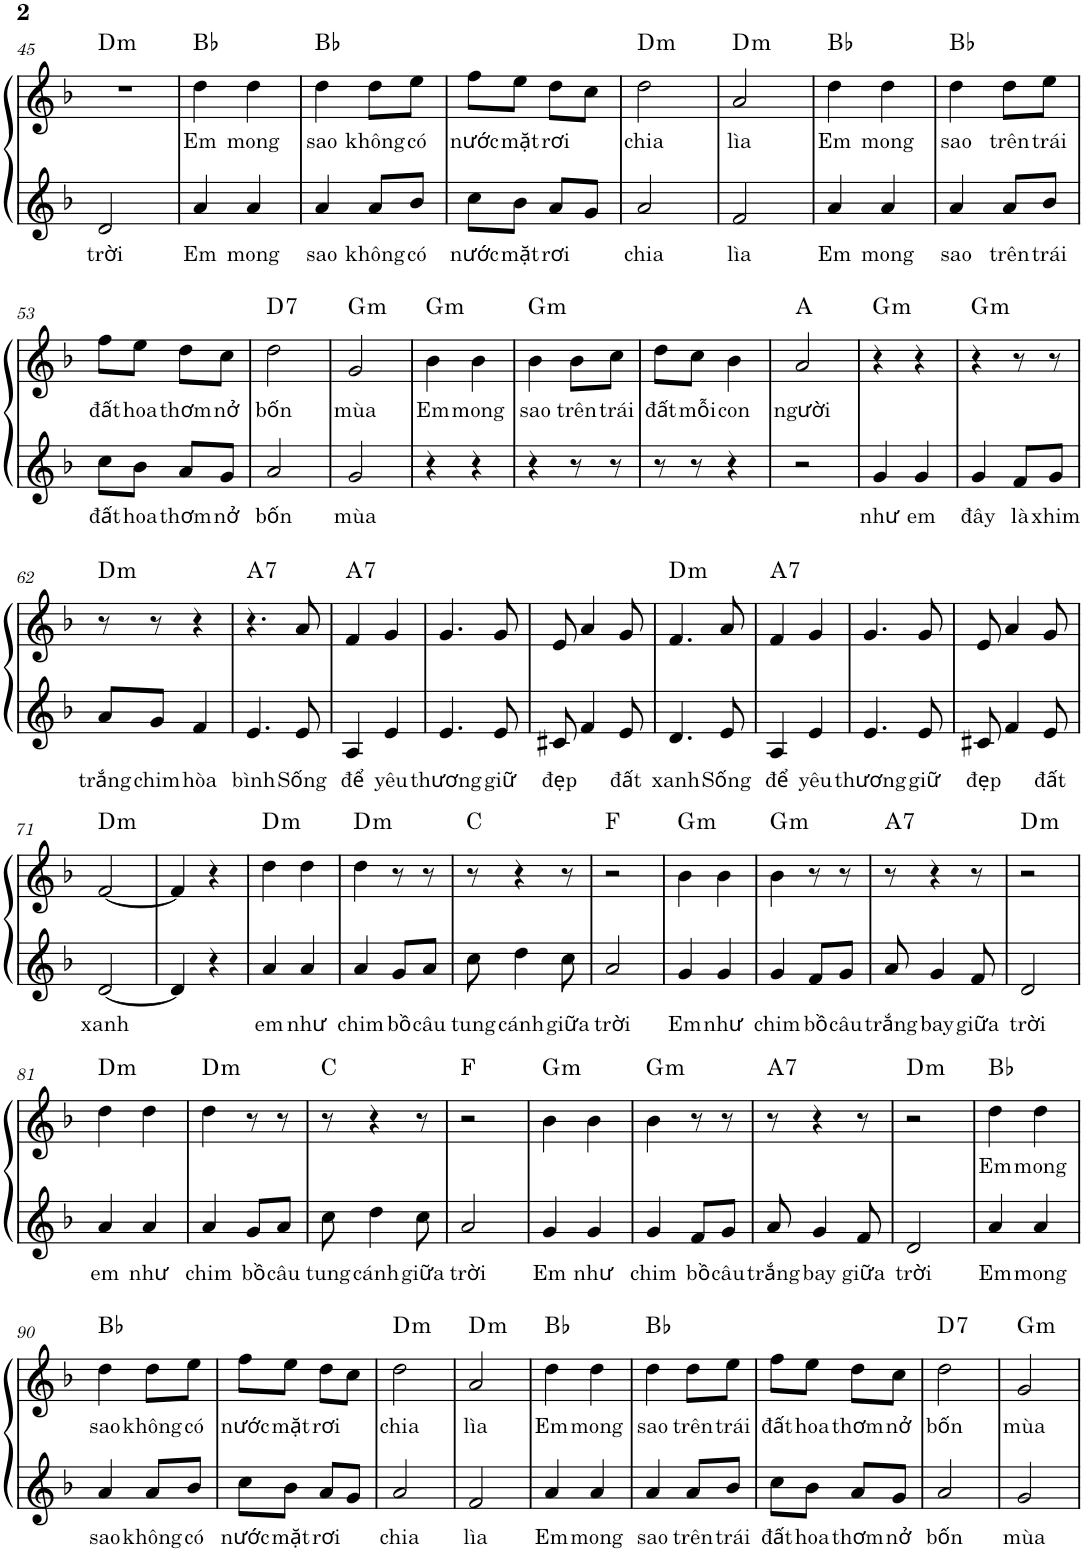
**kern	**text	**kern	**text	**harte
*part1	*part1	*part1	*part1	*part1
*staff2	*staff2	*staff1	*staff1	*
*I"Piano	*	*	*	*
*I'Pno.	*	*	*	*
!!LO:PB:g=z
*clefG2	*	*clefG2	*	*
*k[b-]	*	*k[b-]	*	*
*M2/4	*	*M2/4	*	*
=45	=45	=45	=45	=45
!	!LO:LY:b	!	!	!LO:H:kt=m
2d/	trời	2r	.	D:min
=46	=46	=46	=46	=46
!	!LO:LY:b	!	!LO:LY:b	!
4a/	Em	4dd\	Em	Bb:maj
!	!LO:LY:b	!	!LO:LY:b	!
4a/	mong	4dd\	mong	.
=47	=47	=47	=47	=47
!	!LO:LY:b	!	!LO:LY:b	!
4a/	sao	4dd\	sao	Bb:maj
!	!LO:LY:b	!	!LO:LY:b	!
8a/L	không	8dd\L	không	.
!	!LO:LY:b	!	!LO:LY:b	!
8b-/J	có	8ee\J	có	.
=48	=48	=48	=48	=48
!	!LO:LY:b	!	!LO:LY:b	!
8cc\L	nước	8ff\L	nước	.
!	!LO:LY:b	!	!LO:LY:b	!
8b-\J	mặt	8ee\J	mặt	.
!	!LO:LY:b	!	!LO:LY:b	!
8a/L	rơi	8dd\L	rơi	.
8g/J	.	8cc\J	.	.
=49	=49	=49	=49	=49
!	!LO:LY:b	!	!LO:LY:b	!LO:H:kt=m
2a/	chia	2dd\	chia	D:min
=50	=50	=50	=50	=50
!	!LO:LY:b	!	!LO:LY:b	!LO:H:kt=m
2f/	lìa	2a/	lìa	D:min
=51	=51	=51	=51	=51
!	!LO:LY:b	!	!LO:LY:b	!
4a/	Em	4dd\	Em	Bb:maj
!	!LO:LY:b	!	!LO:LY:b	!
4a/	mong	4dd\	mong	.
=52	=52	=52	=52	=52
!	!LO:LY:b	!	!LO:LY:b	!
4a/	sao	4dd\	sao	Bb:maj
!	!LO:LY:b	!	!LO:LY:b	!
8a/L	trên	8dd\L	trên	.
!	!LO:LY:b	!	!LO:LY:b	!
8b-/J	trái	8ee\J	trái	.
!!LO:LB:g=z
=53	=53	=53	=53	=53
!	!LO:LY:b	!	!LO:LY:b	!
8cc\L	đất	8ff\L	đất	.
!	!LO:LY:b	!	!LO:LY:b	!
8b-\J	hoa	8ee\J	hoa	.
!	!LO:LY:b	!	!LO:LY:b	!
8a/L	thơm	8dd\L	thơm	.
!	!LO:LY:b	!	!LO:LY:b	!
8g/J	nở	8cc\J	nở	.
=54	=54	=54	=54	=54
!	!LO:LY:b	!	!LO:LY:b	!LO:H:kt=7
2a/	bốn	2dd\	bốn	D:7
=55	=55	=55	=55	=55
!	!LO:LY:b	!	!LO:LY:b	!LO:H:kt=m
2g/	mùa	2g/	mùa	G:min
=56	=56	=56	=56	=56
!	!	!	!LO:LY:b	!LO:H:kt=m
4r	.	4b-\	Em	G:min
!	!	!	!LO:LY:b	!
4r	.	4b-\	mong	.
=57	=57	=57	=57	=57
!	!	!	!LO:LY:b	!LO:H:kt=m
4r	.	4b-\	sao	G:min
!	!	!	!LO:LY:b	!
8r	.	8b-\L	trên	.
!	!	!	!LO:LY:b	!
8r	.	8cc\J	trái	.
=58	=58	=58	=58	=58
!	!	!	!LO:LY:b	!
8r	.	8dd\L	đất	.
!	!	!	!LO:LY:b	!
8r	.	8cc\J	mỗi	.
!	!	!	!LO:LY:b	!
4r	.	4b-\	con	.
=59	=59	=59	=59	=59
!	!	!	!LO:LY:b	!
2r	.	2a/	người	A:maj
=60	=60	=60	=60	=60
!	!LO:LY:b	!	!	!LO:H:kt=m
4g/	như	4r	.	G:min
!	!LO:LY:b	!	!	!
4g/	em	4r	.	.
=61	=61	=61	=61	=61
!	!LO:LY:b	!	!	!LO:H:kt=m
4g/	đây	4r	.	G:min
!	!LO:LY:b	!	!	!
8f/L	là	8r	.	.
!	!LO:LY:b	!	!	!
8g/J	xhim	8r	.	.
!!LO:LB:g=z
=62	=62	=62	=62	=62
!	!LO:LY:b	!	!	!LO:H:kt=m
8a/L	trắng	8r	.	D:min
!	!LO:LY:b	!	!	!
8g/J	chim	8r	.	.
!	!LO:LY:b	!	!	!
4f/	hòa	4r	.	.
=63	=63	=63	=63	=63
!	!LO:LY:b	!	!	!LO:H:kt=7
4.e/	bình	4.r	.	A:7
!	!LO:LY:b	!	!	!
8e/	Sống	8a/	.	.
=64	=64	=64	=64	=64
!	!LO:LY:b	!	!	!LO:H:kt=7
4A/	để	4f/	.	A:7
!	!LO:LY:b	!	!	!
4e/	yêu	4g/	.	.
=65	=65	=65	=65	=65
!	!LO:LY:b	!	!	!
4.e/	thương	4.g/	.	.
!	!LO:LY:b	!	!	!
8e/	giữ	8g/	.	.
=66	=66	=66	=66	=66
!	!LO:LY:b	!	!	!
8c#X/	đẹp	8e/	.	.
4f/	.	4a/	.	.
!	!LO:LY:b	!	!	!
8e/	đất	8g/	.	.
=67	=67	=67	=67	=67
!	!LO:LY:b	!	!	!LO:H:kt=m
4.d/	xanh	4.f/	.	D:min
!	!LO:LY:b	!	!	!
8e/	Sống	8a/	.	.
=68	=68	=68	=68	=68
!	!LO:LY:b	!	!	!LO:H:kt=7
4A/	để	4f/	.	A:7
!	!LO:LY:b	!	!	!
4e/	yêu	4g/	.	.
=69	=69	=69	=69	=69
!	!LO:LY:b	!	!	!
4.e/	thương	4.g/	.	.
!	!LO:LY:b	!	!	!
8e/	giữ	8g/	.	.
=70	=70	=70	=70	=70
!	!LO:LY:b	!	!	!
8c#X/	đẹp	8e/	.	.
4f/	.	4a/	.	.
!	!LO:LY:b	!	!	!
8e/	đất	8g/	.	.
!!LO:LB:g=z
=71	=71	=71	=71	=71
!	!LO:LY:b	!	!	!LO:H:kt=m
[2d/	xanh	[2f/	.	D:min
=72	=72	=72	=72	=72
4d/]	.	4f/]	.	.
4r	.	4r	.	.
=73	=73	=73	=73	=73
!	!LO:LY:b	!	!	!LO:H:kt=m
4a/	em	4dd\	.	D:min
!	!LO:LY:b	!	!	!
4a/	như	4dd\	.	.
=74	=74	=74	=74	=74
!	!LO:LY:b	!	!	!LO:H:kt=m
4a/	chim	4dd\	.	D:min
!	!LO:LY:b	!	!	!
8g/L	bồ	8r	.	.
!	!LO:LY:b	!	!	!
8a/J	câu	8r	.	.
=75	=75	=75	=75	=75
!	!LO:LY:b	!	!	!
8cc\	tung	8r	.	C:maj
!	!LO:LY:b	!	!	!
4dd\	cánh	4r	.	.
!	!LO:LY:b	!	!	!
8cc\	giữa	8r	.	.
=76	=76	=76	=76	=76
!	!LO:LY:b	!	!	!
2a/	trời	2r	.	F:maj
=77	=77	=77	=77	=77
!	!LO:LY:b	!	!	!LO:H:kt=m
4g/	Em	4b-\	.	G:min
!	!LO:LY:b	!	!	!
4g/	như	4b-\	.	.
=78	=78	=78	=78	=78
!	!LO:LY:b	!	!	!LO:H:kt=m
4g/	chim	4b-\	.	G:min
!	!LO:LY:b	!	!	!
8f/L	bồ	8r	.	.
!	!LO:LY:b	!	!	!
8g/J	câu	8r	.	.
=79	=79	=79	=79	=79
!	!LO:LY:b	!	!	!LO:H:kt=7
8a/	trắng	8r	.	A:7
!	!LO:LY:b	!	!	!
4g/	bay	4r	.	.
!	!LO:LY:b	!	!	!
8f/	giữa	8r	.	.
=80	=80	=80	=80	=80
!	!LO:LY:b	!	!	!LO:H:kt=m
2d/	trời	2r	.	D:min
!!LO:LB:g=z
=81	=81	=81	=81	=81
!	!LO:LY:b	!	!	!LO:H:kt=m
4a/	em	4dd\	.	D:min
!	!LO:LY:b	!	!	!
4a/	như	4dd\	.	.
=82	=82	=82	=82	=82
!	!LO:LY:b	!	!	!LO:H:kt=m
4a/	chim	4dd\	.	D:min
!	!LO:LY:b	!	!	!
8g/L	bồ	8r	.	.
!	!LO:LY:b	!	!	!
8a/J	câu	8r	.	.
=83	=83	=83	=83	=83
!	!LO:LY:b	!	!	!
8cc\	tung	8r	.	C:maj
!	!LO:LY:b	!	!	!
4dd\	cánh	4r	.	.
!	!LO:LY:b	!	!	!
8cc\	giữa	8r	.	.
=84	=84	=84	=84	=84
!	!LO:LY:b	!	!	!
2a/	trời	2r	.	F:maj
=85	=85	=85	=85	=85
!	!LO:LY:b	!	!	!LO:H:kt=m
4g/	Em	4b-\	.	G:min
!	!LO:LY:b	!	!	!
4g/	như	4b-\	.	.
=86	=86	=86	=86	=86
!	!LO:LY:b	!	!	!LO:H:kt=m
4g/	chim	4b-\	.	G:min
!	!LO:LY:b	!	!	!
8f/L	bồ	8r	.	.
!	!LO:LY:b	!	!	!
8g/J	câu	8r	.	.
=87	=87	=87	=87	=87
!	!LO:LY:b	!	!	!LO:H:kt=7
8a/	trắng	8r	.	A:7
!	!LO:LY:b	!	!	!
4g/	bay	4r	.	.
!	!LO:LY:b	!	!	!
8f/	giữa	8r	.	.
=88	=88	=88	=88	=88
!	!LO:LY:b	!	!	!LO:H:kt=m
2d/	trời	2r	.	D:min
=89	=89	=89	=89	=89
!	!LO:LY:b	!	!LO:LY:b	!
4a/	Em	4dd\	Em	Bb:maj
!	!LO:LY:b	!	!LO:LY:b	!
4a/	mong	4dd\	mong	.
!!LO:LB:g=z
=90	=90	=90	=90	=90
!	!LO:LY:b	!	!LO:LY:b	!
4a/	sao	4dd\	sao	Bb:maj
!	!LO:LY:b	!	!LO:LY:b	!
8a/L	không	8dd\L	không	.
!	!LO:LY:b	!	!LO:LY:b	!
8b-/J	có	8ee\J	có	.
=91	=91	=91	=91	=91
!	!LO:LY:b	!	!LO:LY:b	!
8cc\L	nước	8ff\L	nước	.
!	!LO:LY:b	!	!LO:LY:b	!
8b-\J	mặt	8ee\J	mặt	.
!	!LO:LY:b	!	!LO:LY:b	!
8a/L	rơi	8dd\L	rơi	.
8g/J	.	8cc\J	.	.
=92	=92	=92	=92	=92
!	!LO:LY:b	!	!LO:LY:b	!LO:H:kt=m
2a/	chia	2dd\	chia	D:min
=93	=93	=93	=93	=93
!	!LO:LY:b	!	!LO:LY:b	!LO:H:kt=m
2f/	lìa	2a/	lìa	D:min
=94	=94	=94	=94	=94
!	!LO:LY:b	!	!LO:LY:b	!
4a/	Em	4dd\	Em	Bb:maj
!	!LO:LY:b	!	!LO:LY:b	!
4a/	mong	4dd\	mong	.
=95	=95	=95	=95	=95
!	!LO:LY:b	!	!LO:LY:b	!
4a/	sao	4dd\	sao	Bb:maj
!	!LO:LY:b	!	!LO:LY:b	!
8a/L	trên	8dd\L	trên	.
!	!LO:LY:b	!	!LO:LY:b	!
8b-/J	trái	8ee\J	trái	.
=96	=96	=96	=96	=96
!	!LO:LY:b	!	!LO:LY:b	!
8cc\L	đất	8ff\L	đất	.
!	!LO:LY:b	!	!LO:LY:b	!
8b-\J	hoa	8ee\J	hoa	.
!	!LO:LY:b	!	!LO:LY:b	!
8a/L	thơm	8dd\L	thơm	.
!	!LO:LY:b	!	!LO:LY:b	!
8g/J	nở	8cc\J	nở	.
=97	=97	=97	=97	=97
!	!LO:LY:b	!	!LO:LY:b	!LO:H:kt=7
2a/	bốn	2dd\	bốn	D:7
=98	=98	=98	=98	=98
!	!LO:LY:b	!	!LO:LY:b	!LO:H:kt=m
2g/	mùa	2g/	mùa	G:min
=	=	=	=	=
*-	*-	*-	*-	*-
